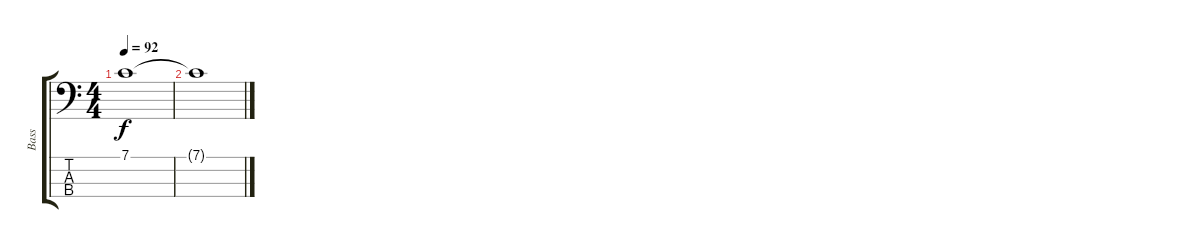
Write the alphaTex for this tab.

\track ("Bass" "Bass") {instrument electricbasspick}
\staff {score tabs}
\tuning (F2 C2 G1 C1) {hide}
\ts (4 4)
\tempo 92
\clef f4
\ks c
7.1{t}.1{dy f volume 0} |
7.1{t}.1
